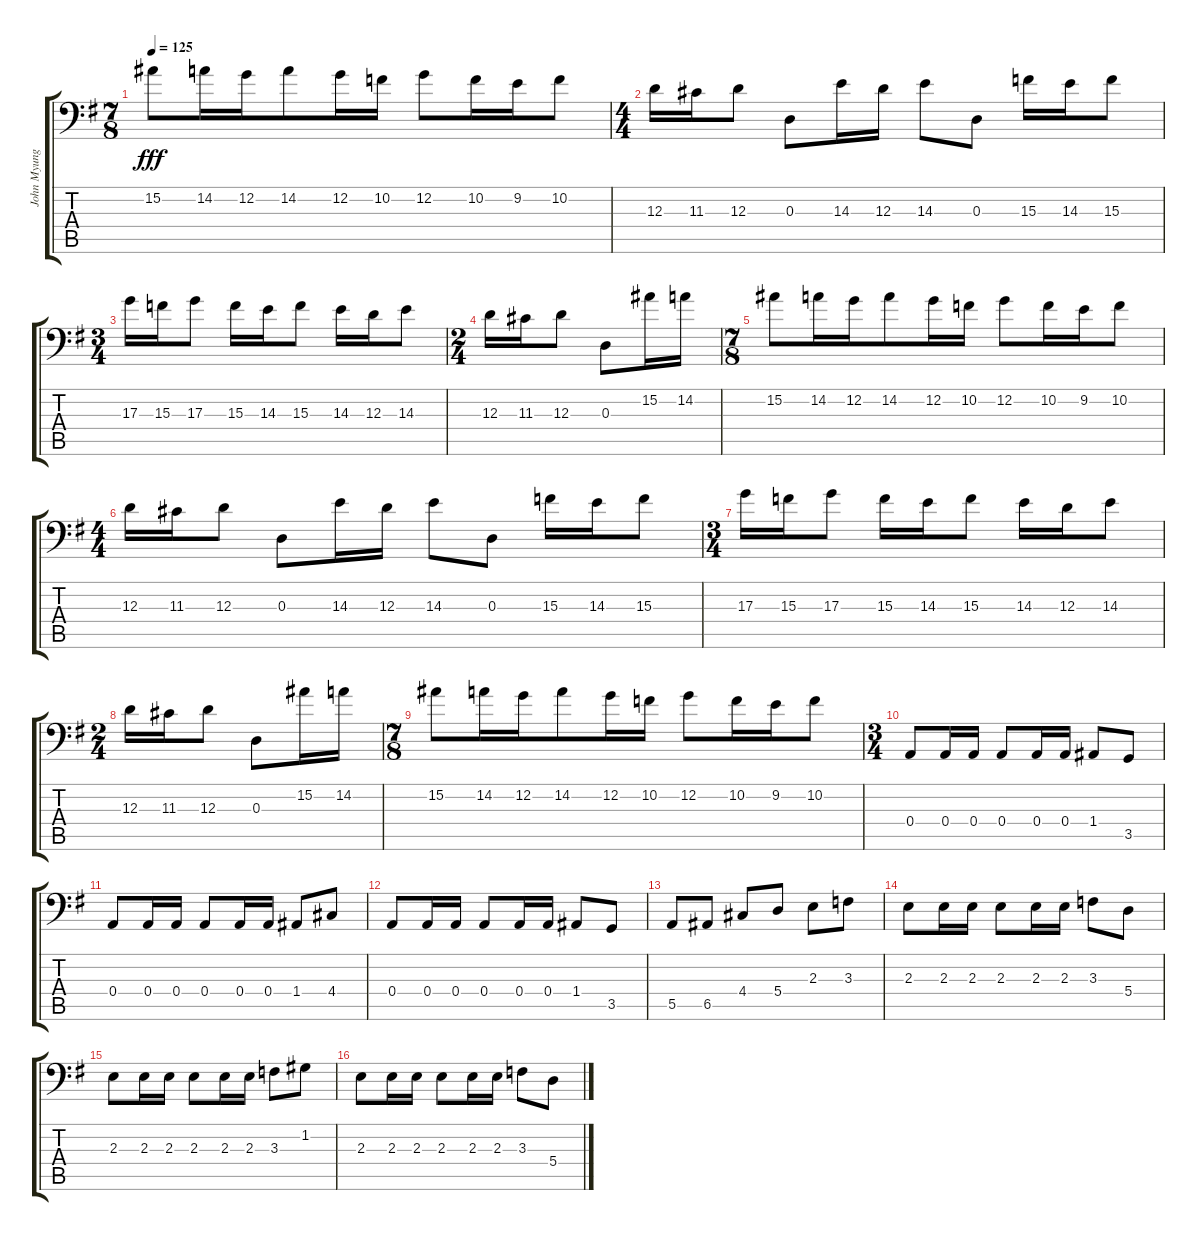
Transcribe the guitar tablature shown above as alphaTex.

\track ("John Myung - Bass 6 Strings" "John Myung") {instrument electricbassfinger}
\staff {score tabs}
\tuning (C3 G2 D2 A1 E1 B0) {hide}
\ts (7 8)
\tempo 125
\clef f4
\ks g
15.2.8{dy fff} 14.2.16 12.2.16 14.2.8 12.2.16 10.2.16 12.2.8 10.2.16 9.2.16 10.2.8 |
\ts (4 4)
12.3.16 11.3.16 12.3.8 0.3.8 14.3.16 12.3.16 14.3.8 0.3.8 15.3.16 14.3.16 15.3.8 |
\ts (3 4)
17.3.16 15.3.16 17.3.8 15.3.16 14.3.16 15.3.8 14.3.16 12.3.16 14.3.8 |
\ts (2 4)
12.3.16 11.3.16 12.3.8 0.3.8 15.2.16 14.2.16 |
\ts (7 8)
15.2.8 14.2.16 12.2.16 14.2.8 12.2.16 10.2.16 12.2.8 10.2.16 9.2.16 10.2.8 |
\ts (4 4)
12.3.16 11.3.16 12.3.8 0.3.8 14.3.16 12.3.16 14.3.8 0.3.8 15.3.16 14.3.16 15.3.8 |
\ts (3 4)
17.3.16 15.3.16 17.3.8 15.3.16 14.3.16 15.3.8 14.3.16 12.3.16 14.3.8 |
\ts (2 4)
12.3.16 11.3.16 12.3.8 0.3.8 15.2.16 14.2.16 |
\ts (7 8)
15.2.8 14.2.16 12.2.16 14.2.8 12.2.16 10.2.16 12.2.8 10.2.16 9.2.16 10.2.8 |
\ts (3 4)
0.4.8 0.4.16 0.4.16 0.4.8 0.4.16 0.4.16 1.4.8 3.5.8 |
0.4.8 0.4.16 0.4.16 0.4.8 0.4.16 0.4.16 1.4.8 4.4.8 |
0.4.8 0.4.16 0.4.16 0.4.8 0.4.16 0.4.16 1.4.8 3.5.8 |
5.5.8 6.5.8 4.4.8 5.4.8 2.3.8 3.3.8 |
2.3.8 2.3.16 2.3.16 2.3.8 2.3.16 2.3.16 3.3.8 5.4.8 |
2.3.8 2.3.16 2.3.16 2.3.8 2.3.16 2.3.16 3.3.8 1.2.8 |
2.3.8 2.3.16 2.3.16 2.3.8 2.3.16 2.3.16 3.3.8 5.4.8
